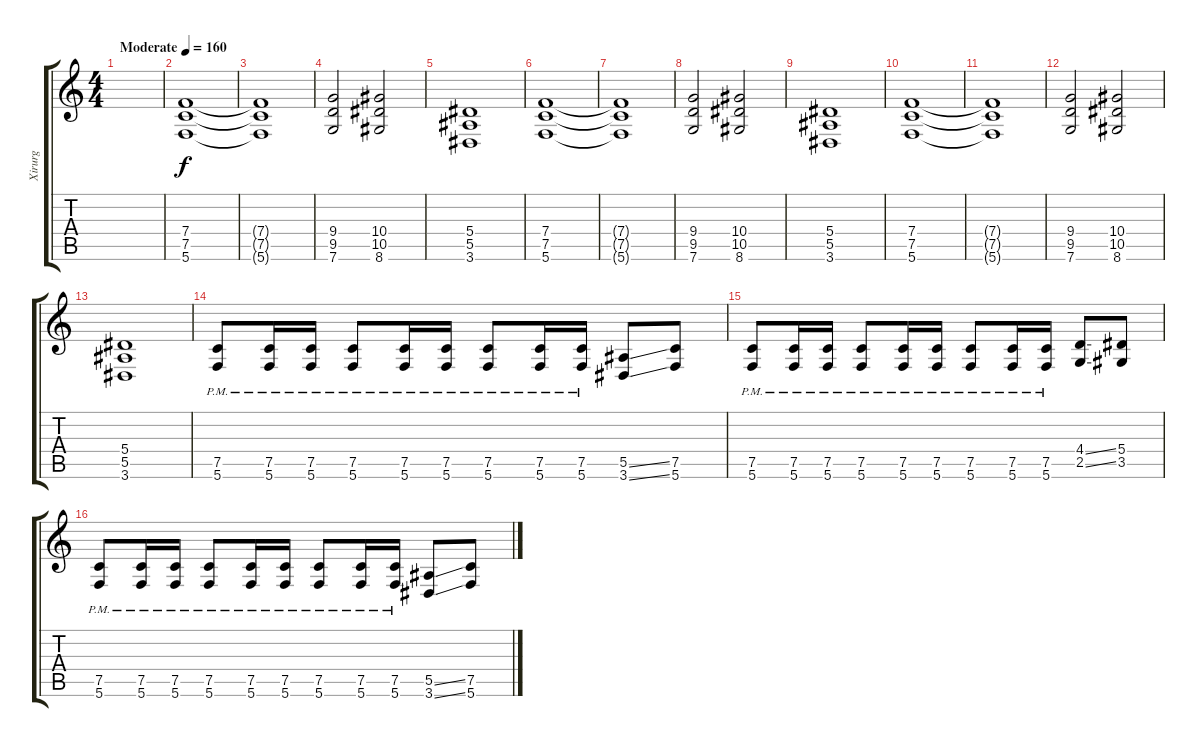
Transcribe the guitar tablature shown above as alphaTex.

\track ("Xirurg" "Xirurg") {instrument distortionguitar}
\staff {score tabs}
\tuning (C4 G3 Eb3 Bb2 F2 C2) {hide}
\ts (4 4)
\tempo (160 "Moderate")
\clef g2
\ks c
|
(7.4 7.5 5.6).1 |
(7.4{t} 7.5{t} 5.6{t}).1 |
(9.4 9.5 7.6).2 (10.4 10.5 8.6).2 |
(5.4 5.5 3.6).1 |
(7.4 7.5 5.6).1 |
(7.4{t} 7.5{t} 5.6{t}).1 |
(9.4 9.5 7.6).2 (10.4 10.5 8.6).2 |
(5.4 5.5 3.6).1 |
(7.4 7.5 5.6).1 |
(7.4{t} 7.5{t} 5.6{t}).1 |
(9.4 9.5 7.6).2 (10.4 10.5 8.6).2 |
(5.4 5.5 3.6).1 |
(7.5{pm} 5.6{pm}).8 (7.5{pm} 5.6{pm}).16 (7.5{pm} 5.6{pm}).16 (7.5{pm} 5.6{pm}).8 (7.5{pm} 5.6{pm}).16 (7.5{pm} 5.6{pm}).16 (7.5{pm} 5.6{pm}).8 (7.5{pm} 5.6{pm}).16 (7.5{pm} 5.6{pm}).16 (5.5{ss} 3.6{ss}).8 (7.5 5.6).8 |
(7.5{pm} 5.6{pm}).8 (7.5{pm} 5.6{pm}).16 (7.5{pm} 5.6{pm}).16 (7.5{pm} 5.6{pm}).8 (7.5{pm} 5.6{pm}).16 (7.5{pm} 5.6{pm}).16 (7.5{pm} 5.6{pm}).8 (7.5{pm} 5.6{pm}).16 (7.5{pm} 5.6{pm}).16 (4.4{ss} 2.5{ss}).8 (5.4 3.5).8 |
(7.5{pm} 5.6{pm}).8 (7.5{pm} 5.6{pm}).16 (7.5{pm} 5.6{pm}).16 (7.5{pm} 5.6{pm}).8 (7.5{pm} 5.6{pm}).16 (7.5{pm} 5.6{pm}).16 (7.5{pm} 5.6{pm}).8 (7.5{pm} 5.6{pm}).16 (7.5{pm} 5.6{pm}).16 (5.5{ss} 3.6{ss}).8 (7.5 5.6).8
